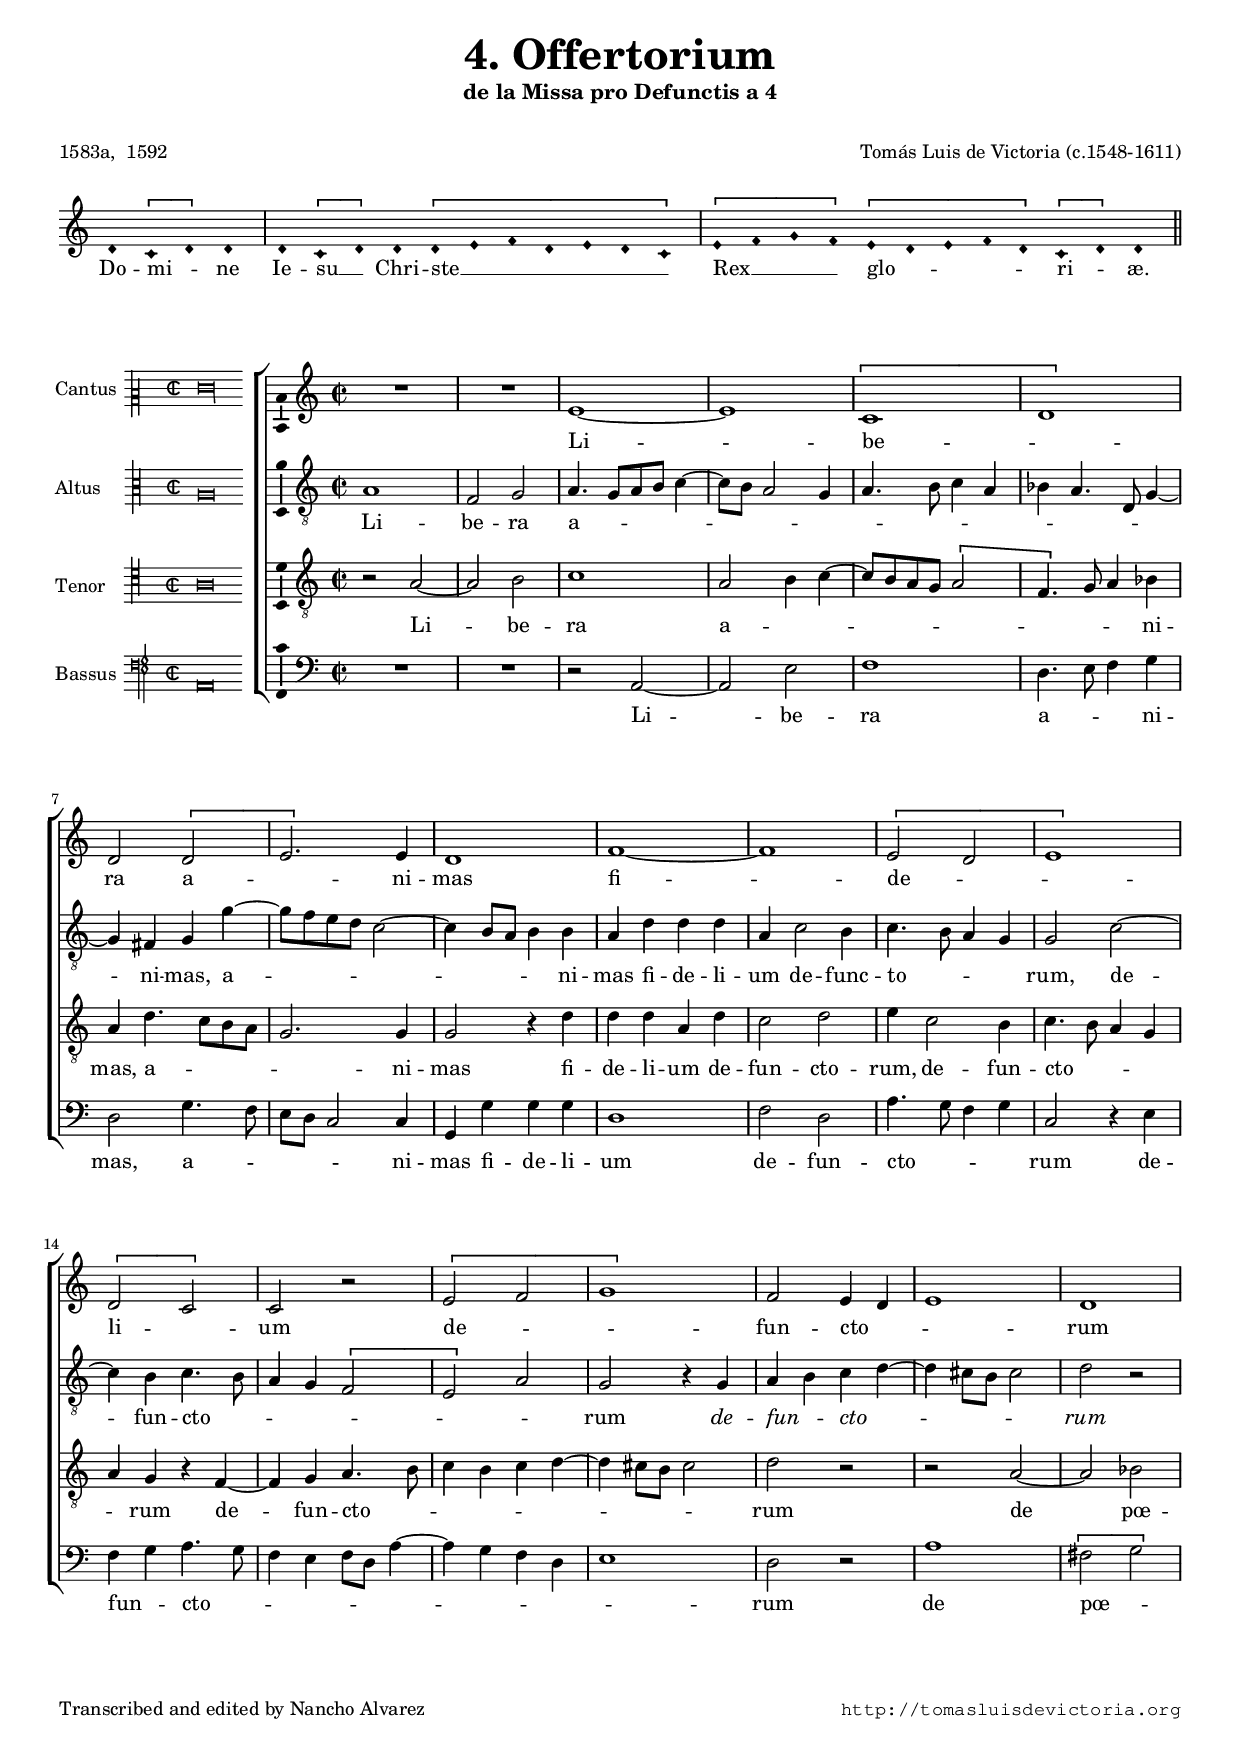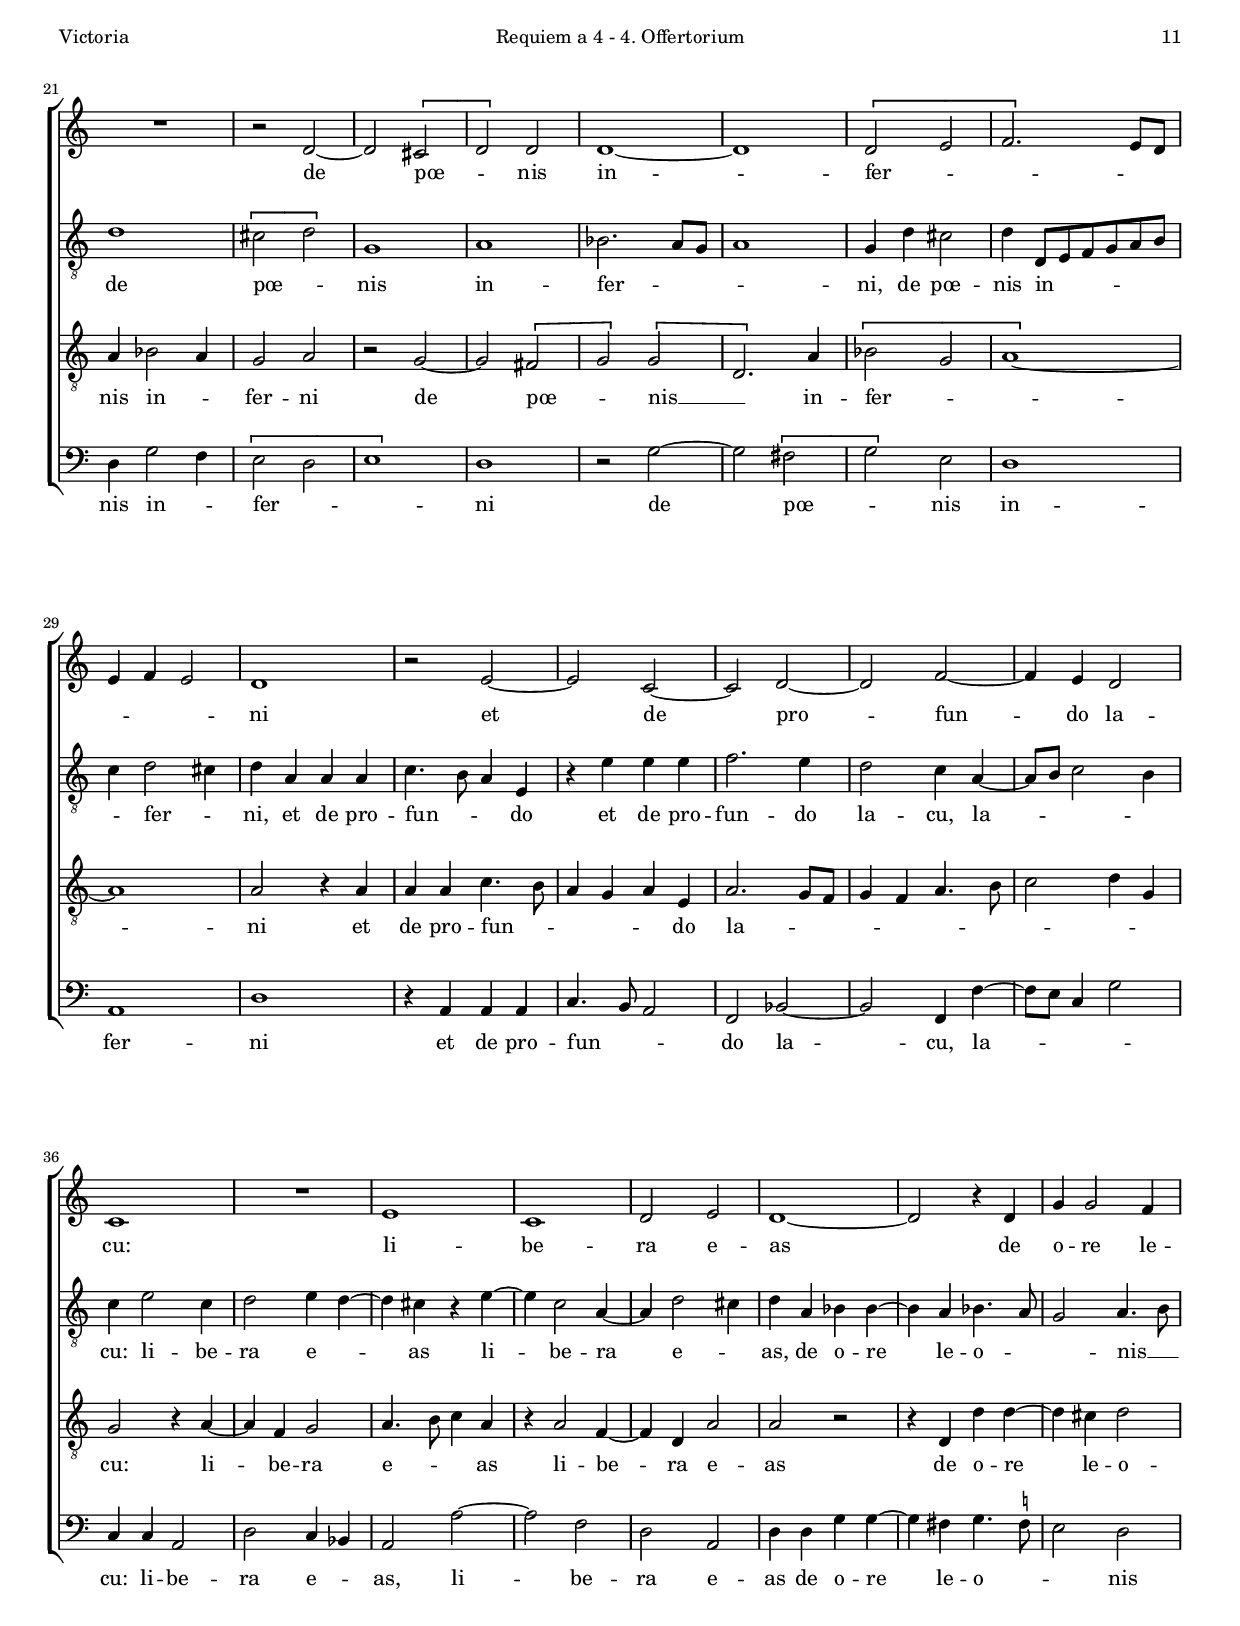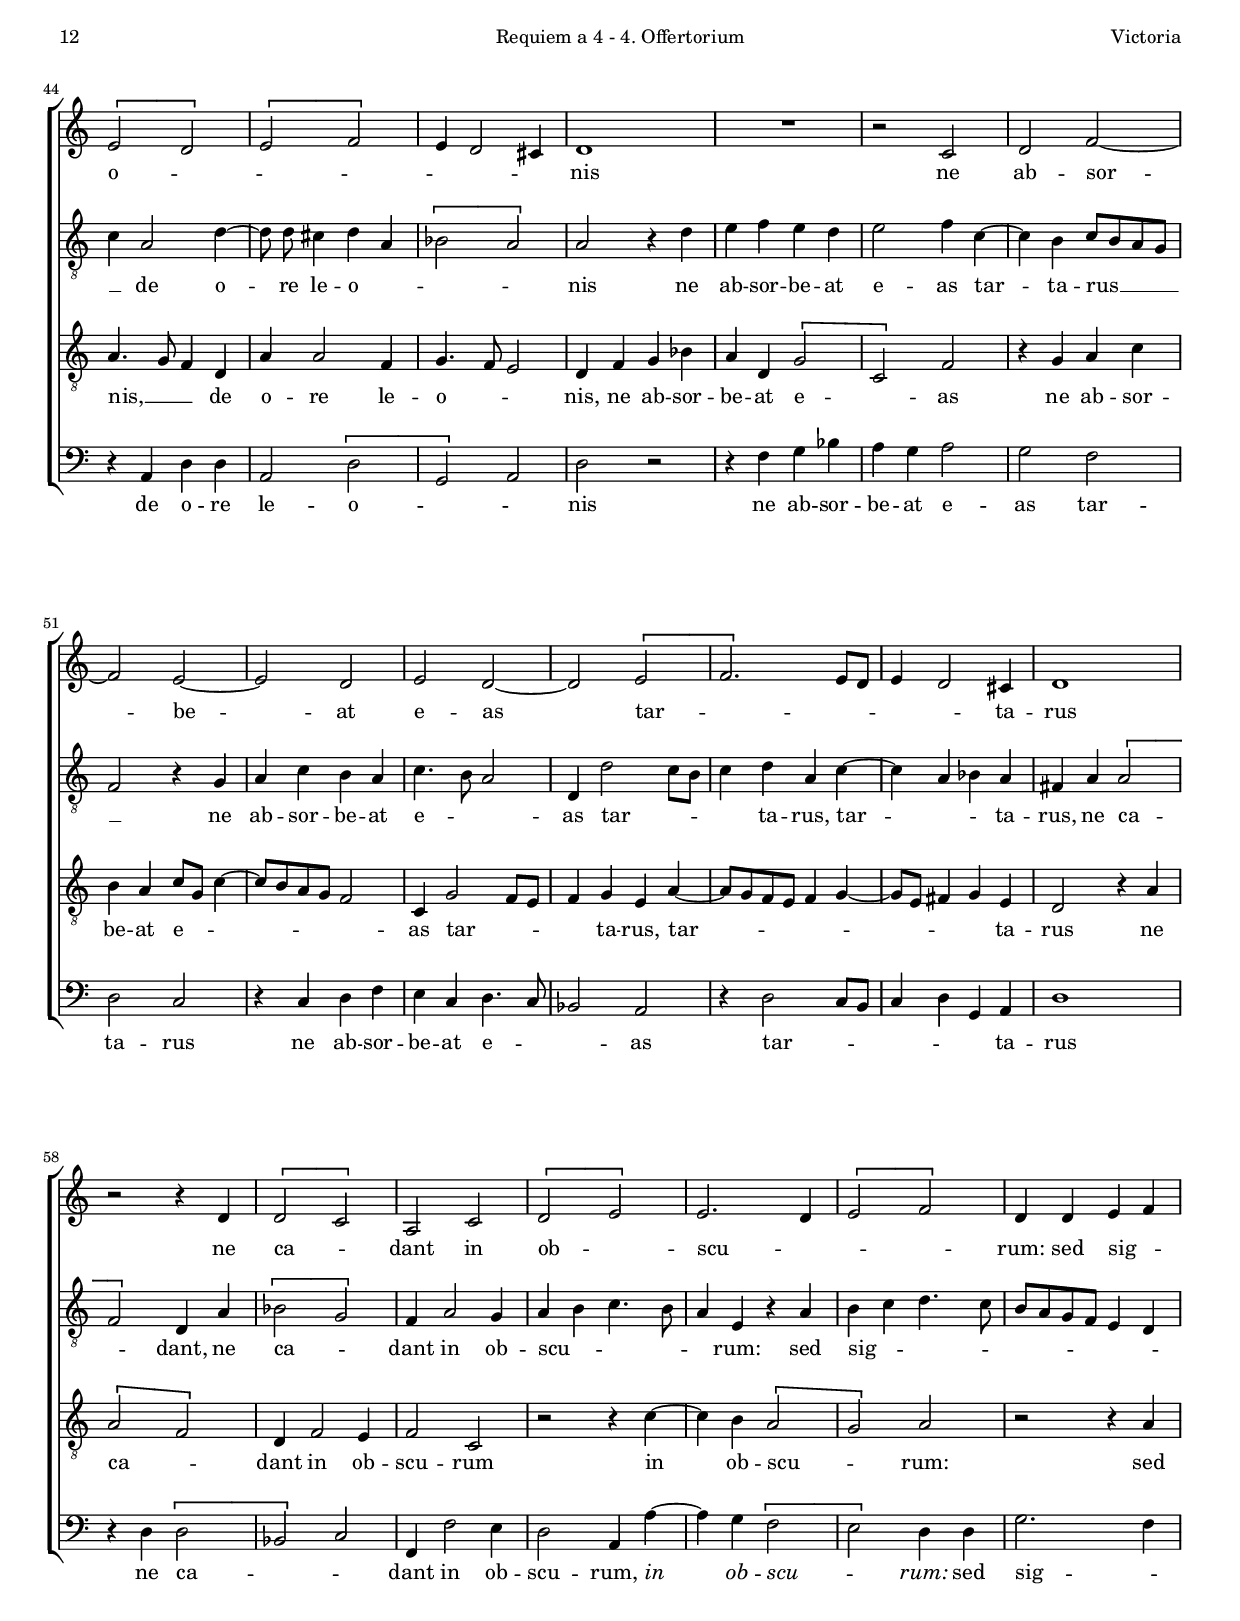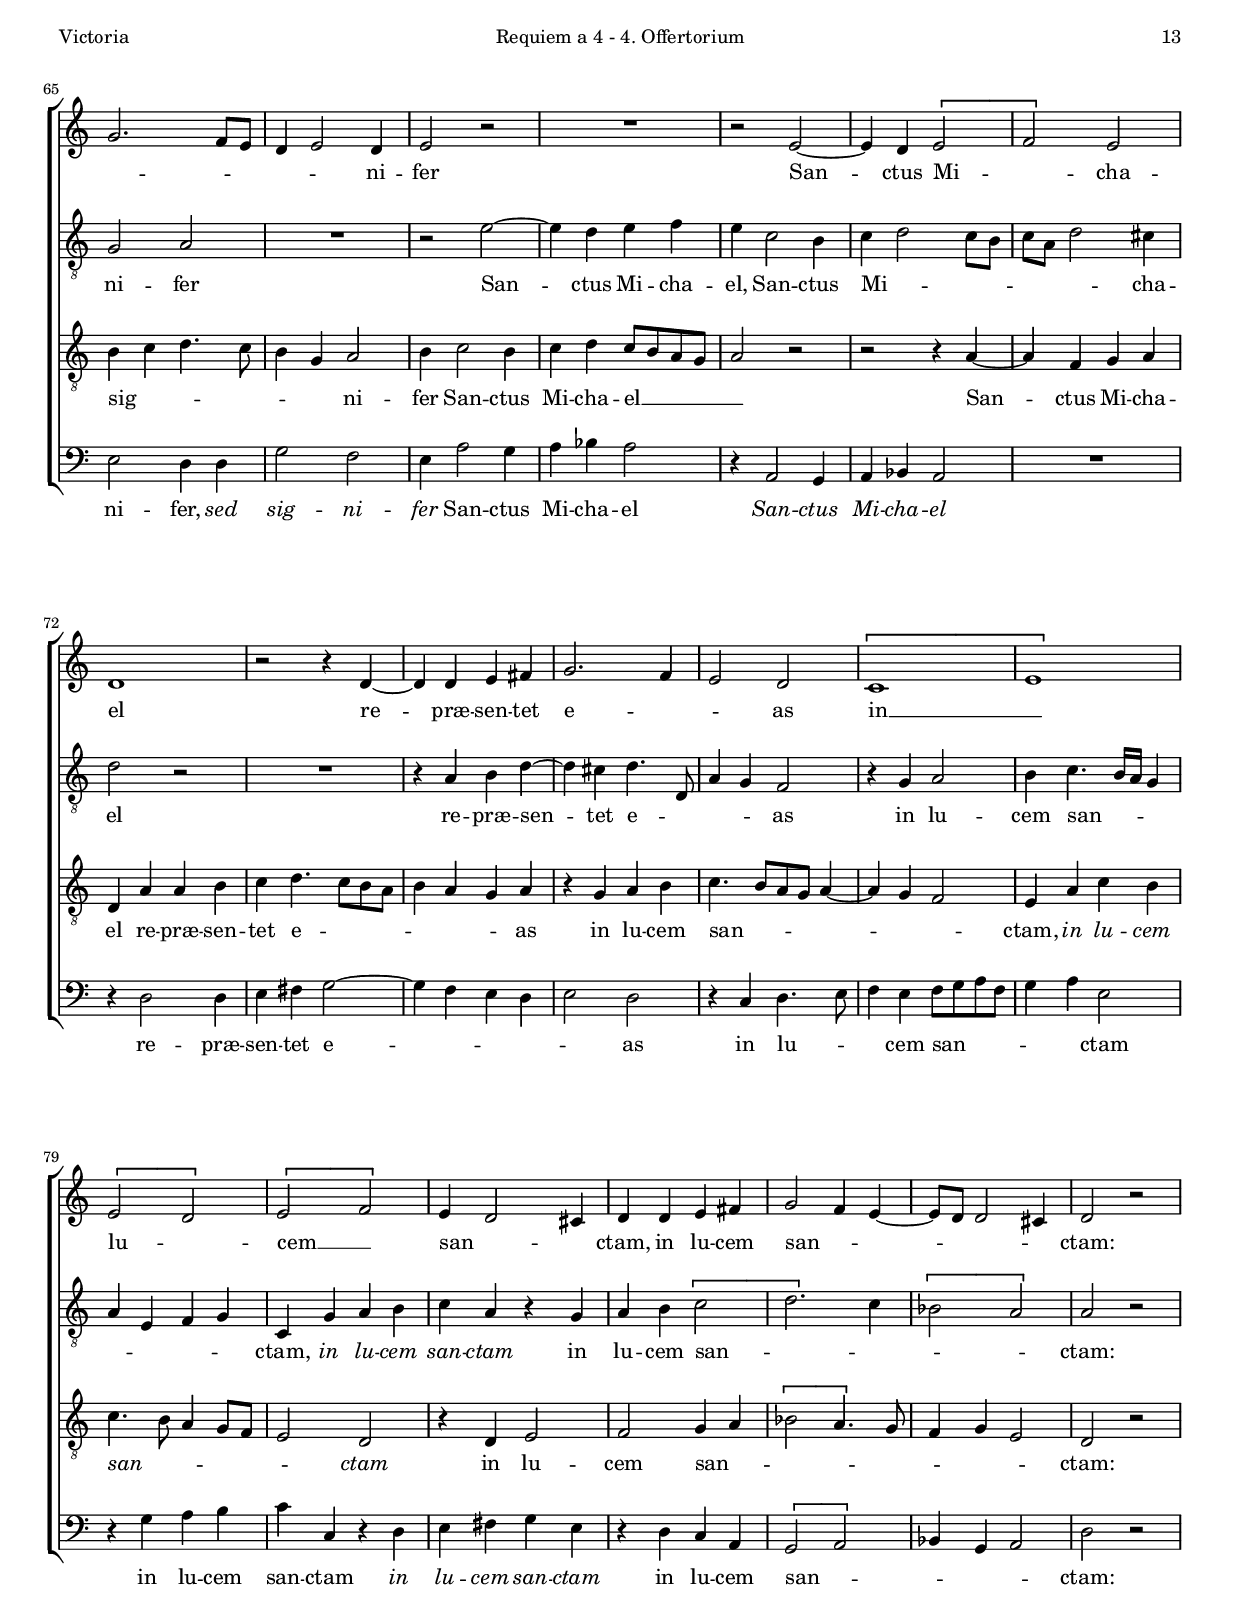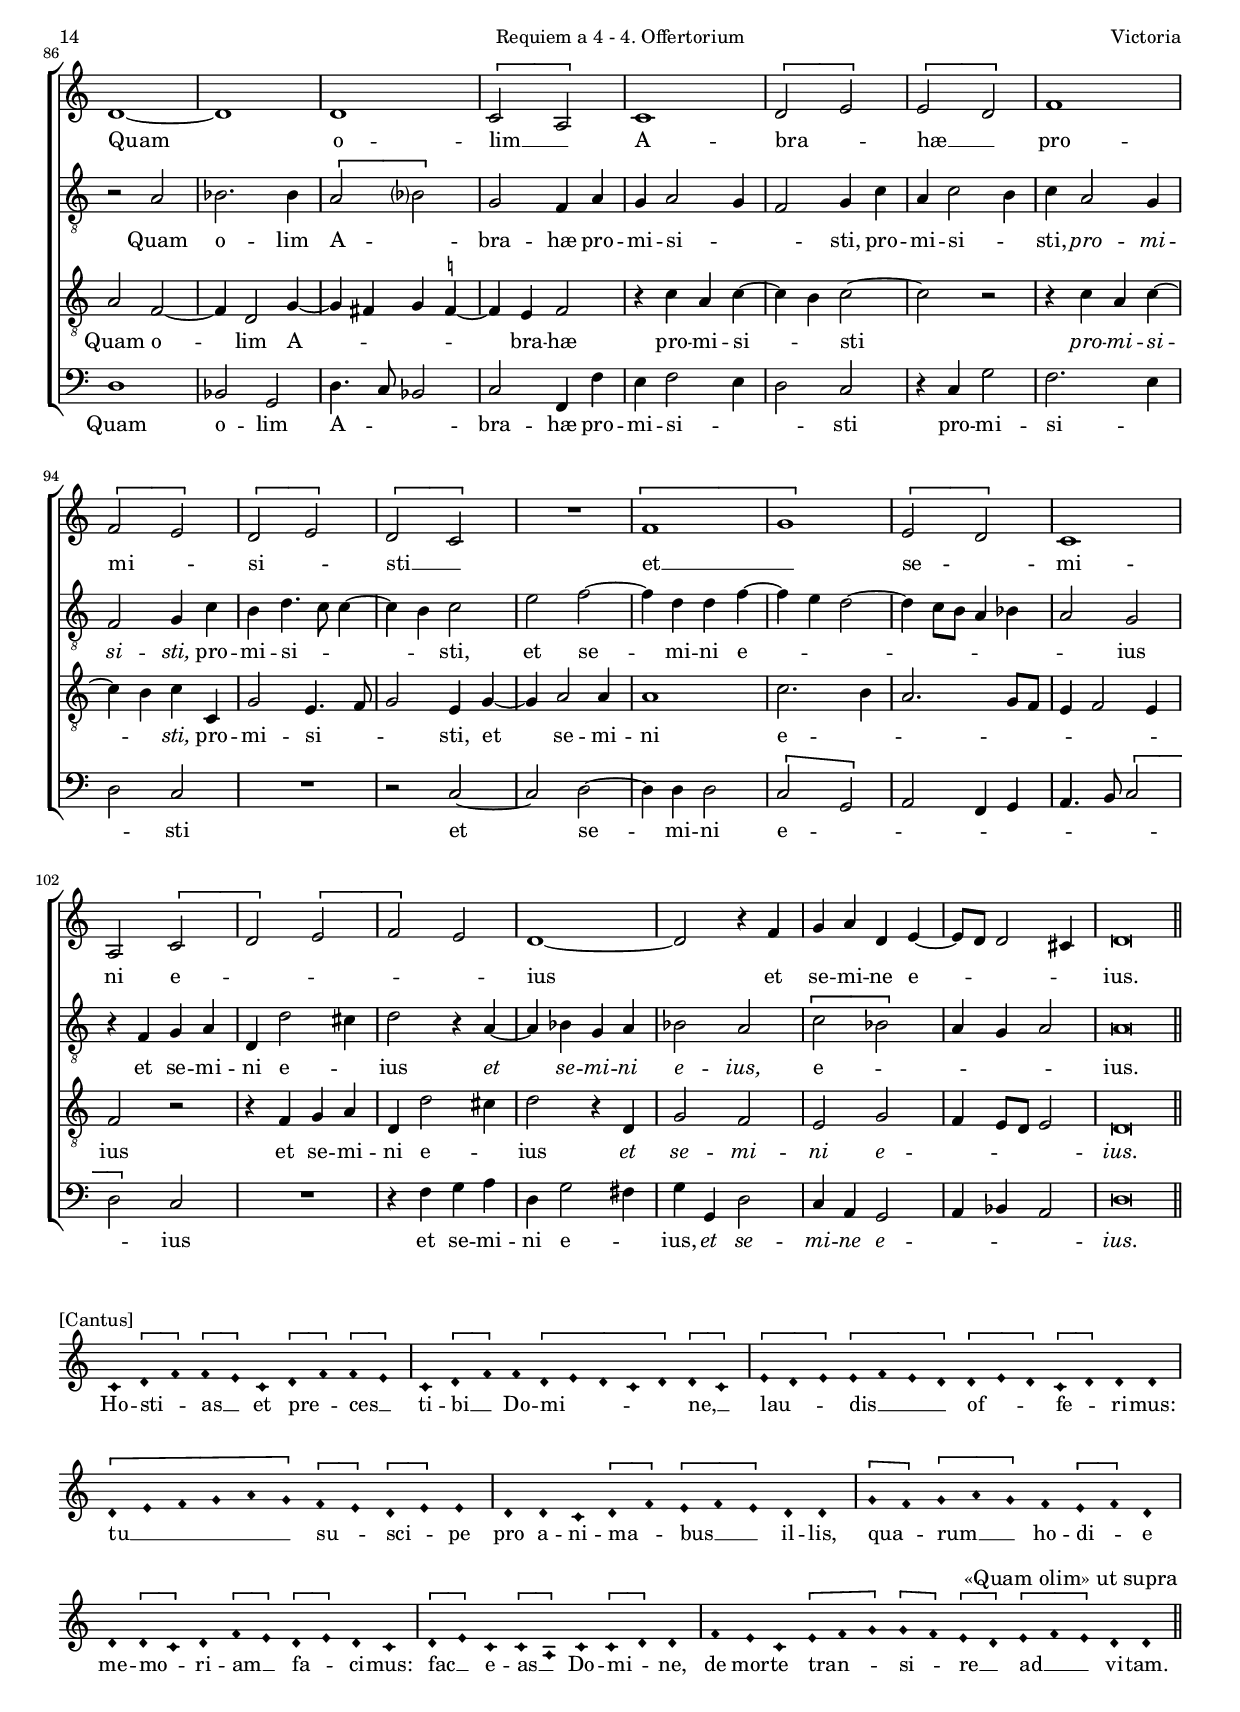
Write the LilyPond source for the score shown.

\version "2.22.0"

#(set-default-paper-size "a4")
#(set-global-staff-size 16.4)
#(ly:set-option 'point-and-click #f)
%mobile -s15.5 -i3.5 -ball

italicas=\override LyricText.font-shape = #'italic
rectas=\override LyricText.font-shape = #'upright
ss=\once \set suggestAccidentals = ##t
incipitwidth = 20
mtempo={\tempo 4 = 100}
mtempob={\tempo 4 = 50}

htitle="Requiem a 4 - 4. Offertorium"
hcomposer="Victoria"

\header {
	title=\markup{\fontsize #3 "4. Offertorium"}
	subtitle="de la Missa pro Defunctis a 4"
	subsubtitle=\markup{\null \vspace #1 }
	composer="Tomás Luis de Victoria (c.1548-1611)"
        pdfauthor=\composer
	%opus="(-)"
	poet=\markup{"1583a,  1592"}
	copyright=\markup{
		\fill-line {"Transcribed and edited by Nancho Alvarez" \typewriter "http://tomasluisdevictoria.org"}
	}
%	tagline=""
}

%\markup{\null \vspace #.2 }

\score {\transpose c c {
<<
         \new Voice = "canto" {
         	 %\set Staff.instrumentName=""
                 \override Staff.TimeSignature.stencil = #'()
                 \override Stem.transparent = ##t
                 \set Score.timing = ##f
                 \override NoteHead.style = #'neomensural         
                 \clef "treble" 
                 \key c \major
                 d'4 \[c' d'\] d' \bar "|"
	d' \[c' d'\] d' 
	\[d' e' f' d' e' d' c'\] \bar "|" 
	\[e' f' g' f'\]
	\[e' d' e' f' d'\] \[c' d'\] d'
                 \bar "||"
         }
         \new Lyrics \lyricsto "canto" {
                Do -- mi -- _ ne
Ie -- su __ _ Chri -- ste  __ _ _ _ _ _ _ 
Rex __ _ _ _ 
glo -- _ _ _ _ ri -- _ æ.
         }
>>
        }%transpose

\layout {
        \override LigatureBracket.padding = #1
        line-width=19\cm 
        indent=0\cm
        ragged-right = ##f
		%tablet line-width=16\cm
		%tablet indent=0\cm
}

}

%tablet \pageBreak


global={\key c \major \time 2/2 \skip 1*85 \bar "|" \pageBreak % el original no tiene doble barra
					\skip 1*24 \bar "||" 
}

cantus={
	R1*4/4 |
	R1*4/4 |
	e'1 ~ |
	e' |
%5
	\[c' |
	d'\] |
	d'2 \[d' |
	e'2.\] e'4 |
	d'1 |
%10
	f' ~ |
	f' |
	\[e'2 d' |
	e'1\] |
	\[d'2 c'\]
%15
	c' r |
	\[e' f' |
	g'1\] |
	f'2 e'4 d' |
	e'1 |
%20
	d' |
	R1*4/4 |
	r2 d' ~ |
	d' \[cis' |
	d'\] d' |
%25
	d'1 ~ |
	d' |
	\[d'2 e' |
	f'2.\] e'8 d' |
	e'4 f' e'2 |
%30
	d'1 |
	r2 e' ~ |
	e' c' ~ |
	c' d' ~ |
	d' f' ~ |
%35
	f'4 e' d'2 |
	c'1 |
	R1*4/4 |
	e'1 |
	c' |
%40
	d'2 e' |
	d'1 ~ |
	d'2 r4 d' |
	g' g'2 f'4 |
	\[e'2 d'\] |
%45
	\[e' f'\] |
	e'4 d'2 cis'4 |
	d'1 |
	R1*4/4 |
	r2 c' |
%50
	d' f' ~ |
	f' e' ~ |
	e' d' |
	e' d' ~ |
	d' \[e' |
%55
	f'2.\] e'8 d' |
	e'4 d'2 cis'4 |
	d'1 |
	r2 r4 d' |
	\[d'2 c'\] |
%60
	a c' |
	\[d' e'\] |
	e'2. d'4 |
	\[e'2 f'\] |
	d'4 d' e' f' |
%65
	g'2. f'8 e' |
	d'4 e'2 d'4 |
	e'2 r |
	R1*4/4 |
	r2 e' ~ |
%70
	e'4 d' \[e'2 |
	f'\] e' |
	d'1 |
	r2 r4 d' ~ |
	d' d' e' fis' |
%75
	g'2. f'4 |
	e'2 d' |
	\[c'1 |
	e'\] |
	\[e'2 d'\] |
%80
	\[e' f'\] |
	e'4 d'2 cis'4 |
	d' d' e' fis' |
	g'2 f'4 e' ~ |
	e'8 d' d'2 cis'4 |
%85
	d'2 r |
	d'1 ~ |
	d' |
	d' |
	\[c'2 a\] |
%90
	c'1 |
	\[d'2 e'\] |
	\[e' d'\] |
	f'1 |
	\[f'2 e'\] |
%95
	\[d' e'\]|
	\[d' c'\] |
	R1*4/4 |
	\[f'1 |
	g'\] |
%100
	\[e'2 d'\] |
	c'1 |
	a2 \[c' |
	d'\] \[e' |
	f'\] e' |
%105
	d'1 ~ |
	d'2 r4 f' |
	g' a' d' e' ~ |
	e'8 d' d'2 cis'4 |
	d'\breve*1/2
}

altus={
	a1 |
	f2 g |
	a4.  g8[ a b] c'4 ~ |
	c'8 b a2 g4 |
%5
	a4. b8 c'4 a |
	bes a4. d8 g4 ~ |
	g fis g g' ~ |
	g'8 f' e' d' c'2 ~ |
	c'4 b8 a b4 b |
%10
	a d' d' d' |
	a c'2 b4 |
	c'4. b8 a4 g |
	g2 c' ~ |
	c'4 b c'4. b8 |
%15
	a4 g \[f2 |
	e\] a |
	g r4 g |
	a b c' d' ~ |
	d' cis'8 b cis'2 |
%20
	d' r |
	d'1 |
	\[cis'2 d'\] |
	g1 |
	a |
%25
	bes2. a8 g |
	a1 |
	g4 d' cis'2 |
	d'4 d8[ e f g a b] |
	c'4 d'2 cis'4 |
%30
	d' a a a |
	c'4. b8 a4 e |
	r e' e' e' |
	f'2. e'4 |
	d'2 c'4 a ~ |
%35
	a8 b c'2 b4 |
	c' e'2 c'4 |
	d'2 e'4 d' ~ |
	d' cis' r e' ~ |
	e' c'2 a4 ~ |
%40
	a d'2 cis'4 |
	d' a bes bes ~ |
	bes a bes4. a8 |
	g2 a4. b8 |
	c'4 a2 d'4 ~ |
%45
	\set Staff.autoBeaming = ##f
	d'8 d' cis'4 d' a |
	\set Staff.autoBeaming = ##t
	\[bes2 a\] |
	a r4 d' |
	e' f' e' d' |
	e'2 f'4 c' ~ |
%50
	c' b c'8 b a g |
	f2 r4 g |
	a c' b a |
	c'4. b8 a2 |
	d4 d'2 c'8 b |
%55
	c'4 d' a c' ~ |
	c' a bes a |
	fis a \[a2 |
	f\] d4 a |
	\[bes2 g\] |
%60
	f4 a2 g4 |
	a b c'4. b8 |
	a4 e r a |
	b c' d'4. c'8 |
	b a g f e4 d |
%65
	g2 a |
	R1*4/4 |
	r2 e' ~ |
	e'4 d' e' f' |
	e' c'2 b4 |
%70
	c' d'2 c'8 b |
	c' a d'2 cis'4 |
	d'2 r |
	R1*4/4 |
	r4 a b d' ~ |
%75
	d' cis' d'4. d8 |
	a4 g f2 |
	r4 g a2 |
	b4 c'4. b16 a g4 |
	a e f g |
%80
	c g a b |
	c' a r g |
	a b \[c'2 |
	d'2.\] c'4 |
	\[bes2 a\] |
%85
	a r |
	r a |
	bes2. bes4 |
	\[a2 bes?\] | % si pongo el bemol arriba queda mal
	g f4 a |
%90
	g a2 g4 |
	f2 g4 c' |
	a c'2 b4 |
	c' a2 g4 |
	f2 g4 c' |
%95
	b d'4. c'8 c'4 ~ |
	c' b c'2 |
	e' f' ~ |
	f'4 d' d' f' ~ |
	f' e' d'2 ~ |
%100
	d'4 c'8 b a4 bes |
	a2 g |
	r4 f g a |
	d d'2 cis'4 |
	d'2 r4 a ~ |
%105
	a bes g a |
	bes2 a |
	\[c' bes\] |
	a4 g a2 |
	a\breve*1/2
}

tenor={
	r2 a ~ |
	a b |
	c'1 |
	a2 b4 c' ~ |
%5
	c'8 b a g \[a2 |
	f4.\] g8 a4 bes |
	a d'4. c'8 b a |
	g2. g4 |
	g2 r4 d' |
%10
	d' d' a d' |
	c'2 d' |
	e'4 c'2 b4 |
	c'4. b8 a4 g |
	a g r f ~ |
%15
	f g a4. b8 |
	c'4 b c' d' ~ |
	d' cis'8 b cis'2 |
	d' r |
	r a ~ |
%20
	a bes |
	a4 bes2 a4 |
	g2 a |
	r g ~ |
	g \[fis |
%25
	g\] \[g |
	d2.\] a4 |
	\[bes2 g |
	a1 ~ \]
	a |
%30
	a2 r4 a |
	a a c'4. b8 |
	a4 g a e |
	a2. g8 f |
	g4 f a4. b8 |
%35
	c'2 d'4 g |
	g2 r4 a ~ |
	a f g2 |
	a4. b8 c'4 a |
	r a2 f4 ~ |
%40
	f d a2 |
	a r |
	r4 d d' d' ~ |
	d' cis' d'2 |
	a4. g8 f4 d |
%45
	a a2 f4 |
	g4. f8 e2 |
	d4 f g bes |
	a d \[g2 |
	c\] f |
%50
	r4 g a c' |
	b a c'8 g c'4 ~ |
	c'8 b a g f2 |
	c4 g2 f8 e |
	f4 g e a ~ |
%55
	a8 g f e f4 g ~ |
	g8 e fis4 g e |
	d2 r4 a |
	\[a2 f\] |
	d4 f2 e4 |
%60
	f2 c |
	r r4 c' ~ |
	c' b \[a2 |
	g\] a |
	r r4 a |
%65
	b c' d'4. c'8 |
	b4 g a2 |
	b4 c'2 b4 |
	c' d' c'8 b a g |
	a2 r |
%70
	r r4 a ~ |
	a f g a |
	d a a b |
	c' d'4. c'8 b a |
	b4 a g a |
%75
	r g a b |
	c'4.  b8[ a g] a4 ~ |
	a g f2 |
	e4 a c' b |
	c'4. b8 a4 g8 f |
%80
	e2 d |
	r4 d e2 |
	f g4 a |
	\[bes2 a4.\] g8 |
	f4 g e2 |
%85
	d r |
	a f ~ |
	f4 d2 g4 ~ |
	g fis g \ss f ~ |
	f e f2 |
%90
	r4 c' a c' ~ |
	c' b c'2 ~ |
	c' r |
	r4 c' a c' ~ |
	c' b c' c |
%95
	g2 e4. f8 |
	g2 e4 g ~ |
	g a2 a4 |
	a1 |
	c'2. b4 |
%100
	a2. g8 f |
	e4 f2 e4 |
	f2 r |
	r4 f g a |
	d d'2 cis'4 |
%105
	d'2 r4 d |
	g2 f |
	e g |
	f4 e8 d e2 |
	d\breve*1/2
}

bassus={
	R1*4/4 |
	R1*4/4 |
	r2 a, ~ |
	a, e |
%5
	f1 |
	d4. e8 f4 g |
	d2 g4. f8 |
	e d c2 c4 |
	g, g g g |
%10
	d1 |
	f2 d |
	a4. g8 f4 g |
	c2 r4 e |
	f g a4. g8 |
%15
	f4 e f8 d a4 ~ |
	a g f d |
	e1 |
	d2 r |
	a1 |
%20
	\[fis2 g\] |
	d4 g2 f4 |
	\[e2 d |
	e1\] |
	d |
%25
	r2 g ~ |
	g \[fis |
	g\] e |
	d1 |
	a, |
%30
	d |
	r4 a, a, a, |
	c4. b,8 a,2 |
	f, bes, ~ |
	bes, f,4 f ~ |
%35
	f8 e c4 g2 |
	c4 c a,2 |
	d c4 bes, |
	a,2 a ~ |
	a f |
%40
	d a, |
	d4 d g g ~ |
	g fis g4. \ss f8 |
	e2 d |
	r4 a, d d |
%45
	a,2 \[d |
	g,\] a, |
	d r |
	r4 f g bes |
	a g a2 |
%50
	g f |
	d c |
	r4 c d f |
	e c d4. c8 |
	bes,2 a, |
%55
	r4 d2 c8 b, |
	c4 d g, a, |
	d1 |
	r4 d \[d2 |
	bes,\] c |
%60
	f,4 f2 e4 |
	d2 a,4 a ~ |
	a g \[f2 |
	e\] d4 d |
	g2. f4 |
%65
	e2 d4 d |
	g2 f |
	e4 a2 g4 |
	a bes a2 |
	r4 a,2 g,4 |
%70
	a, bes, a,2 |
	R1*4/4 |
	r4 d2 d4 |
	e fis g2 ~ |
	g4 f e d |
%75
	e2 d |
	r4 c d4. e8 |
	f4 e f8 g a f |
	g4 a e2 |
	r4 g a b |
%80
	c' c r d |
	e fis g e |
	r d c a, |
	\[g,2 a,\] |
	bes,4 g, a,2 |
%85
	d r |
	d1 |
	bes,2 g, |
	d4. c8 bes,2 |
	c f,4 f |
%90
	e f2 e4 |
	d2 c |
	r4 c g2 |
	f2. e4 |
	d2 c |
%95
	R1*4/4 |
	r2 c ~ |
	c d ~ |
	d4 d d2 |
	\[c g,\] |
%100
	a, f,4 g, |
	a,4. b,8 \[c2 |
	d\] c |
	R1*4/4 |
	r4 f g a |
%105
	d g2 fis4 |
	g g, d2 |
	c4 a, g,2 |
	a,4 bes, a,2 |
	d\breve*1/2
}

textocantus=\lyricmode{
Li -- _ be -- _ ra a -- _ ni -- mas fi -- _ de -- _ _ li -- _ um
de -- _ _ fun -- cto -- _ _ rum
de _ pœ -- _ nis in -- _ fer -- _ _ _ _ _ _ _ ni % 1583a: penis
et _ de _ pro -- _ fun -- _ do la -- cu:
li -- be -- ra e -- as _ de o -- re le -- o -- _ _ _ _ _ _ nis
ne ab -- sor -- _ be -- _ at e -- as _
tar -- _ _ _ _ _ ta -- rus
ne ca -- _ dant in ob -- _ scu -- _ _ _ rum:
sed sig -- _ _ _ _ _ _ ni -- fer
San -- _ ctus Mi -- _ cha -- el
re -- _ præ -- sen -- tet e -- _ _ as
in __ _
lu -- _ cem __ _
san -- _ _ ctam,
in lu -- cem san -- _ _ _ _ _ _ ctam:
Quam _ o -- lim __ _ A -- bra -- _ hæ __ _ % Habrahe
pro -- mi -- _ si -- _ sti __ _
et __ _ se -- _ mi -- ni e -- _ _ _ _ ius _
et se -- mi -- ne e -- _ _ _ _ ius.
}

textoaltus=\lyricmode{
Li -- be -- ra a -- _ _ _ _ _ _ _ _ _ _ _ _ _ _ _ _ _ ni -- mas,
a -- _ _ _ _ _ _ _ _ _ ni -- mas fi -- de -- li -- um de -- func -- to -- _ _ _ rum,
de -- _ fun -- cto -- _ _ _ _ _ _ rum
\italicas de -- fun -- _ cto -- _ _ _ _ _ rum \rectas
de pœ -- _ nis in -- fer -- _ _ _ ni,
de pœ -- nis in -- _ _ _ _ _ _ fer -- _ ni,
et de pro -- fun -- _ _ do
et de pro -- fun -- do la -- cu,
la -- _ _ _ _ cu:
li -- be -- ra e -- _ _ as
li -- _ be -- ra _ e -- _ as,
de o -- re _
le -- o -- _ _ nis __ _ _ 
de o -- _ re le -- o -- _ _ _ nis
ne ab -- sor -- be -- at e -- as tar -- _ ta -- rus __ _ _ _ _
ne ab -- sor -- be -- at e -- _ _ as
tar -- _ _ _ ta -- rus,
tar -- _ _ _ ta -- rus,
ne ca -- _ dant, ne ca -- _ dant in ob -- scu -- _ _ _ _ rum:
sed sig -- _ _ _ _ _ _ _ _ _ ni -- fer
San -- _ ctus Mi -- cha -- el,
San -- ctus Mi -- _ _ _ _ _ _ cha -- el
re -- præ -- sen -- _ tet e -- _ _ _ as
in lu -- cem san -- _ _ _ _ _ _ _ ctam,
\italicas in lu -- cem san -- ctam \rectas
in lu -- cem san -- _ _ _ _ ctam:
Quam o -- lim A -- _ bra -- hæ
pro -- mi -- si -- _ _ sti,
pro -- mi -- si -- _ sti,
\italicas pro -- mi -- si -- sti, \rectas
pro -- mi -- si -- _ _ _ _ sti,
et se -- _ mi -- ni e -- _ _ _ _ _ _ _ _ _ ius
et se -- mi -- ni e -- _ ius
\italicas et _ se -- mi -- ni e -- ius, \rectas
e -- _ _ _ _ ius.
}

textotenor=\lyricmode{
Li -- _ be -- ra a -- _ _ _ _ _ _ _ _ _ _ ni -- mas,
a -- _ _ _ _ ni -- mas
fi -- de -- li -- um de -- fun -- cto -- rum,
de -- fun -- cto -- _ _ _ _ rum
de -- _ fun -- cto -- _ _ _ _ _ _ _ _ _ rum
de _ pœ -- nis in -- _ fer -- ni
de _ pœ -- _ nis __ _ 
in -- fer -- _ _ _ ni
et de pro -- fun -- _ _ _ _ do
la -- _ _ _ _ _ _ _ _ _ cu:
li -- _ be -- ra e -- _ _ as
li -- be -- _ ra e -- as
de o -- re _ le -- o -- nis, __ _ _ 
de o -- re le -- o -- _ _ nis,
ne ab -- sor -- be -- at e -- _ as
ne ab -- sor -- be  -- at e -- _ _ _ _ _ _ _ as
tar -- _ _ _ ta -- rus,
tar -- _ _ _ _ _ _ _ _ _ _ ta -- rus
ne ca -- _ dant in ob -- scu -- rum
in _ ob -- scu -- _ rum:
sed sig -- _ _ _ _ _ ni -- fer San -- ctus Mi -- cha -- el __ _ _ _ _ 
San -- _ ctus Mi -- cha -- el re -- præ -- sen -- tet e -- _ _ _ _ _ _ as
in lu -- cem san -- _ _ _ _ _ _ _ ctam,
\italicas in lu -- cem san -- _ _ _ _ _ ctam \rectas
in lu -- cem san -- _ _ _ _ _ _ _ ctam:
Quam o -- _ lim A -- _ _ _ _ _ bra -- hæ
pro -- mi -- si -- _ _ sti _
\italicas pro -- mi -- si -- _ _ sti, \rectas
pro -- mi -- si -- _ _ sti,
et _ se -- mi -- ni e -- _ _ _ _ _ _ _ ius
et se -- mi -- ni e -- _ ius
\italicas et se -- mi -- ni e -- _ _ _ _ ius.
}

textobassus=\lyricmode{
Li -- _ be -- ra a -- _ _ ni -- mas, a -- _ _ _ _ ni -- mas fi -- de -- li -- um
de -- fun -- cto -- _ _ _ rum
de -- fun -- _ cto -- _ _ _ _ _ _ _ _ _ _ _ rum
de pœ -- _ nis in -- _ fer -- _ _ ni
de _ pœ -- _ nis in -- fer -- ni
et de pro -- fun -- _ _ do la -- _ cu,
la -- _ _ _ _ cu:
li -- be -- ra e -- _ as,
li -- _ be -- ra e -- as de o -- re _
le -- o -- _ _ nis
de o -- re le -- o -- _ _ nis
ne ab -- sor -- be -- at e -- as tar -- ta -- rus
ne ab -- sor -- be -- at e -- _ _ as
tar -- _ _ _ _ _ ta -- rus
ne ca -- _ _ dant in ob -- scu -- rum,
\italicas in _ ob -- scu -- _ rum: \rectas
sed sig -- _ ni -- fer, 
\italicas sed sig -- ni -- fer \rectas
San -- ctus Mi -- cha -- el
\italicas San -- ctus Mi -- cha -- el \rectas
re -- præ -- sen -- tet e -- _ _ _ _ _ as
in lu -- _ _ cem san -- _ _ _ _ _ ctam
in lu -- cem san -- ctam
\italicas in lu -- cem san -- ctam \rectas
in lu -- cem san -- _ _ _ _ ctam:
Quam o -- lim
A -- _ _ bra -- hæ pro -- mi -- si -- _ _ sti
pro -- mi -- si -- _ _ sti
et _ se -- _ mi -- ni e -- _ _ _ _ _ _ _ _ ius
et se -- mi -- ni e -- _ ius,
\italicas et se -- mi -- ne e -- _ _ _ ius.
}


incipitcantus=\markup{
	\score{
		{ 
		\set Staff.instrumentName="Cantus "
		\override NoteHead.style = #'neomensural
		\override Staff.TimeSignature.style = #'neomensural
		\cadenzaOn 
		\clef "petrucci-c2"
		\key c \major
		\time 2/2
                e'\longa
		} 

	\layout { line-width=\incipitwidth indent = 0 }
	}
}

incipitaltus=\markup{
	\score{
		{ 
		\set Staff.instrumentName="Altus    "
		\override NoteHead.style = #'neomensural 
		\override Staff.TimeSignature.style = #'neomensural
		\cadenzaOn 
		\clef "petrucci-c3"
		\key c \major
		\time 2/2
                a\breve
		} 
	\layout { line-width=\incipitwidth indent = 0 }
	}
}


incipittenor=\markup{
	\score{
		{ 
		\set Staff.instrumentName="Tenor   "
		\override NoteHead.style = #'neomensural 
		\override Staff.TimeSignature.style = #'neomensural
		\cadenzaOn 
		\clef "petrucci-c4"
		\key c \major
		\time 2/2
                a\breve
		} 
	\layout { line-width=\incipitwidth indent=0 }
	}
}

incipitbassus=\markup{
	\score{
		{ 
		\set Staff.instrumentName="Bassus "
		\override NoteHead.style = #'neomensural
		\override Staff.TimeSignature.style = #'neomensural
		\cadenzaOn 
		\clef "petrucci-f4"
		\key c \major
		\time 2/2
                a,\breve
		} 
	\layout { line-width=\incipitwidth indent = 0 }
	}
}

%\layout {
%       \context {\Voice
%               \remove Ligature_bracket_engraver
%               \consists Mensural_ligature_engraver
%       }
%       line-width=\incipitwidth
%       indent = 0
%}

\score {\transpose c' c'{
\new ChoirStaff<<

	\new Staff <<\global
	\new Voice="v1" {
		\set Staff.instrumentName=\incipitcantus
		\clef "treble"
		\cantus }
	\new Lyrics \lyricsto "v1" {\textocantus }
	>>

	\new Staff <<\global
	\new Voice="v2" {
		\set Staff.instrumentName=\incipitaltus
		\clef "G_8"
		\altus }
	\new Lyrics \lyricsto "v2" {\textoaltus }
	>>
	
	\new Staff <<\global
	\new Voice="v3" {
		\set Staff.instrumentName=\incipittenor
		\clef "G_8"
		\tenor }
	\new Lyrics \lyricsto "v3" {\textotenor }
	>>

	\new Staff <<\global
	\new Voice="v4" {
		\set Staff.instrumentName=\incipitbassus
		\clef "bass"
		\bassus }
	\new Lyrics \lyricsto "v4" {\textobassus }
	>>
	
>>

	} % transpose

\layout{ 
	\context {\Lyrics 
		\override VerticalAxisGroup.staff-affinity = #UP
		\override VerticalAxisGroup.nonstaff-relatedstaff-spacing =
			#'((basic-distance . 0) (minimum-distance . 0) (padding . 1))
		\override LyricText.font-size = #1.2
		\override LyricHyphen.minimum-distance = #0.5
	}
	\context {\Score 
		tempoHideNote = ##t
		\override BarNumber.padding = #2 
	}
	\context {\Voice 
		melismaBusyProperties = #'()
		%autoBeaming = ##f
	}
	\context {\Staff 
                %\RemoveEmptyStaves
                %\override VerticalAxisGroup.remove-first = ##t
		\override VerticalAxisGroup.staff-staff-spacing =
			#'((basic-distance . 9) (minimum-distance . 0) (padding . 0))
		\consists Ambitus_engraver 
		\override LigatureBracket.padding = #1
	}
}

%\midi { \mtempo }

}

%tablet \pageBreak


\markup{\null \vspace #.4 } %notablet

\score {\transpose c c { % cantus
<<
         \new Voice = "canto" {
         	 %\set Staff.instrumentName=""
                 \override Staff.TimeSignature.stencil = #'()
                 \override Stem.transparent = ##t
                 \set Score.timing = ##f
                 \override NoteHead.style = #'neomensural         
                 \clef "treble" 
                 \key c \major
                 \override TextScript.X-offset = #-6
                 s4*0^\markup{"[Cantus]"}
                 c'4 \[d' f'\] \[f' e'\] c' \[d' f'\] \[f' e'\] \bar "|"
	c' \[d' f'\] f' \[d' e' d' c' d'\] \[d' c'\] \bar "|"
	\[e' d' e'\] \[e' f' e' d'\] \[d' e' d'\] \[c' d'\] d' d' \bar "|" \break
	\[d' e' f' g' a' g'\] \[f' e'\] \[d' e'\] e' \bar "|"
	d' d' c' \[d' f'\] \[e' f' e'\] d' d' \bar "|"
	\[g' f'\] \[g' a' g'\] f' \[e' f'\] d' \bar "|"
	d' \[d' c'\] d' \[f' e'\] \[d' e'\] d' c' \bar "|"
	\[d' e'\] c' \[c' a\] c' \[c' d'\] d' \bar "|"
	f' e' c' \[e' f' g'\] \[g' f'\] \[e' d'\] \[e' f' e'\] d' d'   \bar "|."
	\once \override Score.RehearsalMark.self-alignment-X = #right
        \mark \markup{\smaller "«Quam olim» ut supra"}
                 \bar "||"
         }
         \new Lyrics \lyricsto "canto" {
                Ho -- sti -- _ as __ _ et pre -- _ ces __ _
ti -- bi __ _ Do -- mi -- _ _ _ _ ne, __ _
lau -- _ _ dis __ _ _ _ of -- _ _ fe -- _ ri -- mus:
tu __ _ _ _ _ _ su -- _ sci -- _ pe
pro a -- ni -- ma -- _ bus __ _ _ il -- lis,
qua -- _ rum __ _ _ ho -- di -- _ e
me -- mo -- _ ri -- am __ _ fa -- _ ci -- mus:
fac __ _ e -- as __ _
Do -- mi -- _ ne,
de mor -- te tran -- _ _ si -- _ re __ _ ad __ _ _ vi -- tam.
         }
>>
        }%transpose

\layout {
        \override LigatureBracket.padding = #1
        line-width=19\cm 
        indent=0\cm
        ragged-right = ##f
		%tablet line-width=16\cm
		%tablet indent=0\cm
}
}

\paper{
	evenHeaderMarkup=\markup  \fill-line { \fromproperty #'page:page-number-string \htitle \hcomposer }
	oddHeaderMarkup= \markup  \fill-line { \on-the-fly #not-first-page \hcomposer \on-the-fly #not-first-page \htitle \on-the-fly #not-first-page \fromproperty #'page:page-number-string }
	%system-count=20
	page-count = 5
	ragged-last-bottom = ##f
	indent=3.5\cm
	system-system-spacing =
	#'((basic-distance . 16) (minimum-distance . 13) (padding . 0))
	top-system-spacing = % header
	#'((basic-distance . 8) (minimum-distance . 0) (padding . 0))
	last-bottom-spacing = % footer
	#'((basic-distance . 15) (minimum-distance . 0) (padding . 0))
	markup-system-spacing.padding = #4
	score-system-spacing =
	#'((basic-distance . 16) (minimum-distance . 0) (padding . 0))
	

first-page-number=10
oddHeaderMarkup=\markup \fill-line {\hcomposer \htitle \fromproperty #'page:page-number-string }
evenHeaderMarkup=\markup \fill-line {\on-the-fly #not-first-page \fromproperty #'page:page-number-string \on-the-fly #not-first-page \htitle \on-the-fly #not-first-page \hcomposer }
}